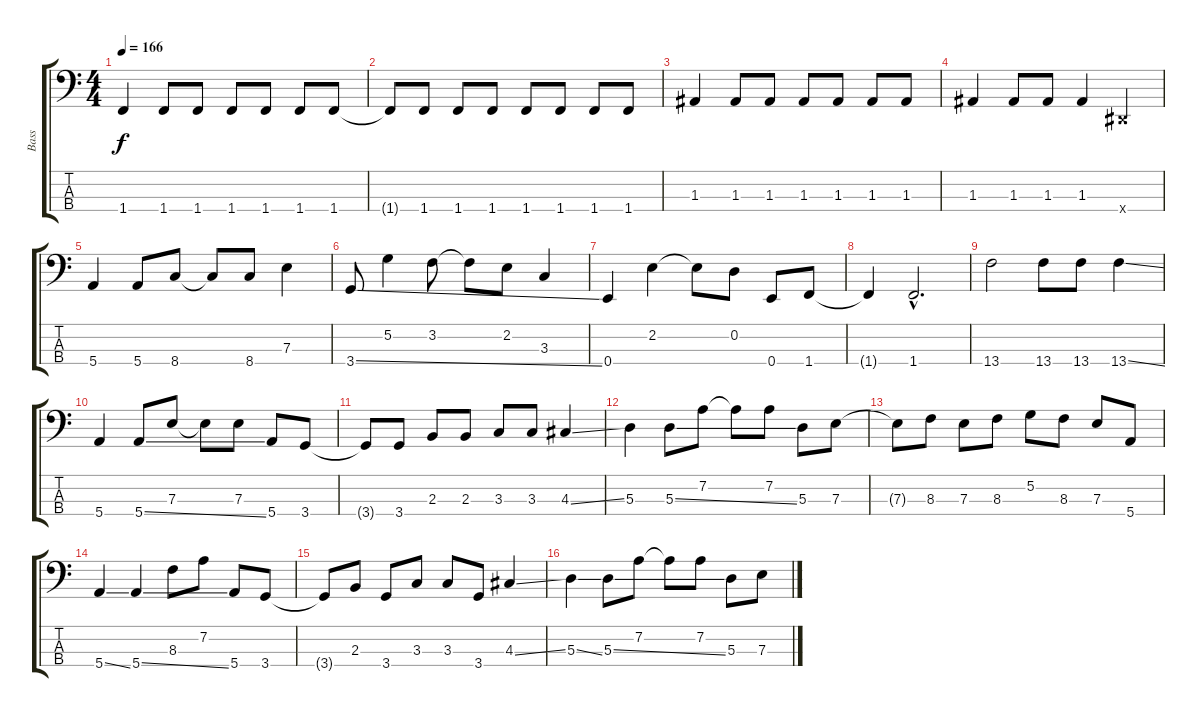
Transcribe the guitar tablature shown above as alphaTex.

\track ("Bass" "Bass") {instrument electricbassfinger}
\staff {score tabs}
\tuning (G2 D2 A1 E1) {hide}
\ts (4 4)
\tempo 166
\clef f4
\ks c
1.4.4{dy f} 1.4.8 1.4.8 1.4.8 1.4.8 1.4.8 1.4.8 |
1.4{t}.8 1.4.8 1.4.8 1.4.8 1.4.8 1.4.8 1.4.8 1.4.8 |
1.3.4 1.3.8 1.3.8 1.3.8 1.3.8 1.3.8 1.3.8 |
1.3.4 1.3.8 1.3.8 1.3.4 -1.4{x}.4 |
5.4.4 5.4.8 8.4.8 8.4{t}.8 8.4.8 7.3.4 |
3.4{ss}.8 5.2.4 3.2.8 3.2{t}.8 2.2.8 3.3.4 |
0.4.4 2.2.4 2.2{t}.8 0.2.8 0.4.8 1.4.8 |
1.4{t}.4 1.4{hac}.2{d} |
13.4.2 13.4.8 13.4.8 13.4{ss}.4 |
5.4.4 5.4{ss}.8 7.3.8 7.3{t}.8 7.3.8 5.4.8 3.4.8 |
3.4{t}.8 3.4.8 2.3.8 2.3.8 3.3.8 3.3.8 4.3{ss}.4 |
5.3.4 5.3{ss}.8 7.2.8 7.2{t}.8 7.2.8 5.3.8 7.3.8 |
7.3{t}.8 8.3.8 7.3.8 8.3.8 5.2.8 8.3.8 7.3.8 5.4.8 |
5.4{ss}.4 5.4{ss}.4 8.3.8 7.2.8 5.4.8 3.4.8 |
3.4{t}.8 2.3.8 3.4.8 3.3.8 3.3.8 3.4.8 4.3{ss}.4 |
5.3{ss}.4 5.3{ss}.8 7.2.8 7.2{t}.8 7.2.8 5.3.8 7.3.8
